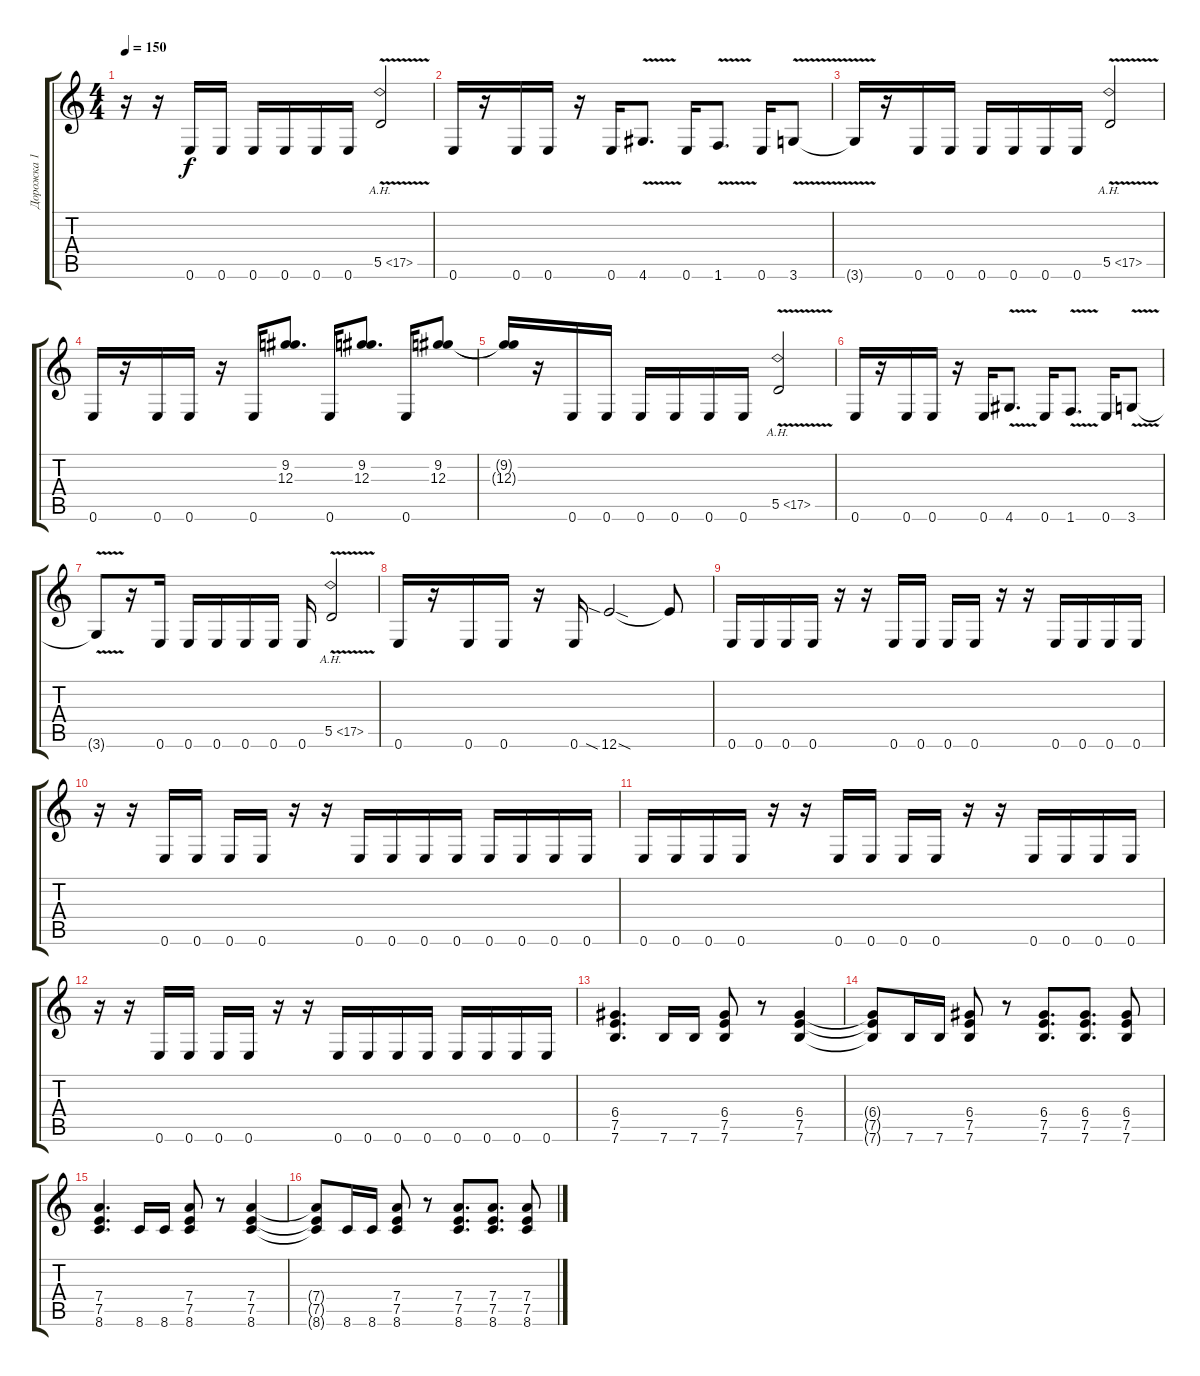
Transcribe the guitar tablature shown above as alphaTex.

\track ("Дорожка 1" "Дорожка 1") {instrument distortionguitar}
\staff {score tabs}
\tuning (E4 B3 G3 D3 A2 E2) {hide}
\ts (4 4)
\tempo 150
\clef g2
\ks c
r.16{dy f} r.16 0.6.16 0.6.16 0.6.16 0.6.16 0.6.16 0.6.16 5.5{ah 12 v}.2 |
0.6.16 r.16 0.6.16 0.6.16 r.16 0.6.16 4.6{v}.8{d} 0.6.16 1.6{v}.8{d} 0.6.16 3.6{v}.8 |
3.6{t}.16 r.16 0.6.16 0.6.16 0.6.16 0.6.16 0.6.16 0.6.16 5.5{ah 12 v}.2 |
0.6.16 r.16 0.6.16 0.6.16 r.16 0.6.16 (9.2 12.3).8{d} 0.6.16 (9.2 12.3).8{d} 0.6.16 (9.2 12.3).8 |
(9.2{t} 12.3{t}).16 r.16 0.6.16 0.6.16 0.6.16 0.6.16 0.6.16 0.6.16 5.5{ah 12 v}.2 |
0.6.16 r.16 0.6.16 0.6.16 r.16 0.6.16 4.6{v}.8{d} 0.6.16 1.6{v}.8{d} 0.6.16 3.6{v}.8 |
3.6{t}.8 r.16 0.6.16 0.6.16 0.6.16 0.6.16 0.6.16 0.6.16 5.5{ah 12 v}.2 |
0.6.16 r.16 0.6.16 0.6.16 r.16 0.6.16 12.6{sia sod}.2 12.6{t}.8 |
0.6.16 0.6.16 0.6.16 0.6.16 r.16 r.16 0.6.16 0.6.16 0.6.16 0.6.16 r.16 r.16 0.6.16 0.6.16 0.6.16 0.6.16 |
r.16 r.16 0.6.16 0.6.16 0.6.16 0.6.16 r.16 r.16 0.6.16 0.6.16 0.6.16 0.6.16 0.6.16 0.6.16 0.6.16 0.6.16 |
0.6.16 0.6.16 0.6.16 0.6.16 r.16 r.16 0.6.16 0.6.16 0.6.16 0.6.16 r.16 r.16 0.6.16 0.6.16 0.6.16 0.6.16 |
r.16 r.16 0.6.16 0.6.16 0.6.16 0.6.16 r.16 r.16 0.6.16 0.6.16 0.6.16 0.6.16 0.6.16 0.6.16 0.6.16 0.6.16 |
(6.4 7.5 7.6).4{d} 7.6.16 7.6.16 (6.4 7.5 7.6).8 r.8 (6.4 7.5 7.6).4 |
(6.4{t} 7.5{t} 7.6{t}).8 7.6.16 7.6.16 (6.4 7.5 7.6).8 r.8 (6.4 7.5 7.6).8{d} (6.4 7.5 7.6).8{d} (6.4 7.5 7.6).8 |
(7.4 7.5 8.6).4{d} 8.6.16 8.6.16 (7.4 7.5 8.6).8 r.8 (7.4 7.5 8.6).4 |
(7.4{t} 7.5{t} 8.6{t}).8 8.6.16 8.6.16 (7.4 7.5 8.6).8 r.8 (7.4 7.5 8.6).8{d} (7.4 7.5 8.6).8{d} (7.4 7.5 8.6).8
